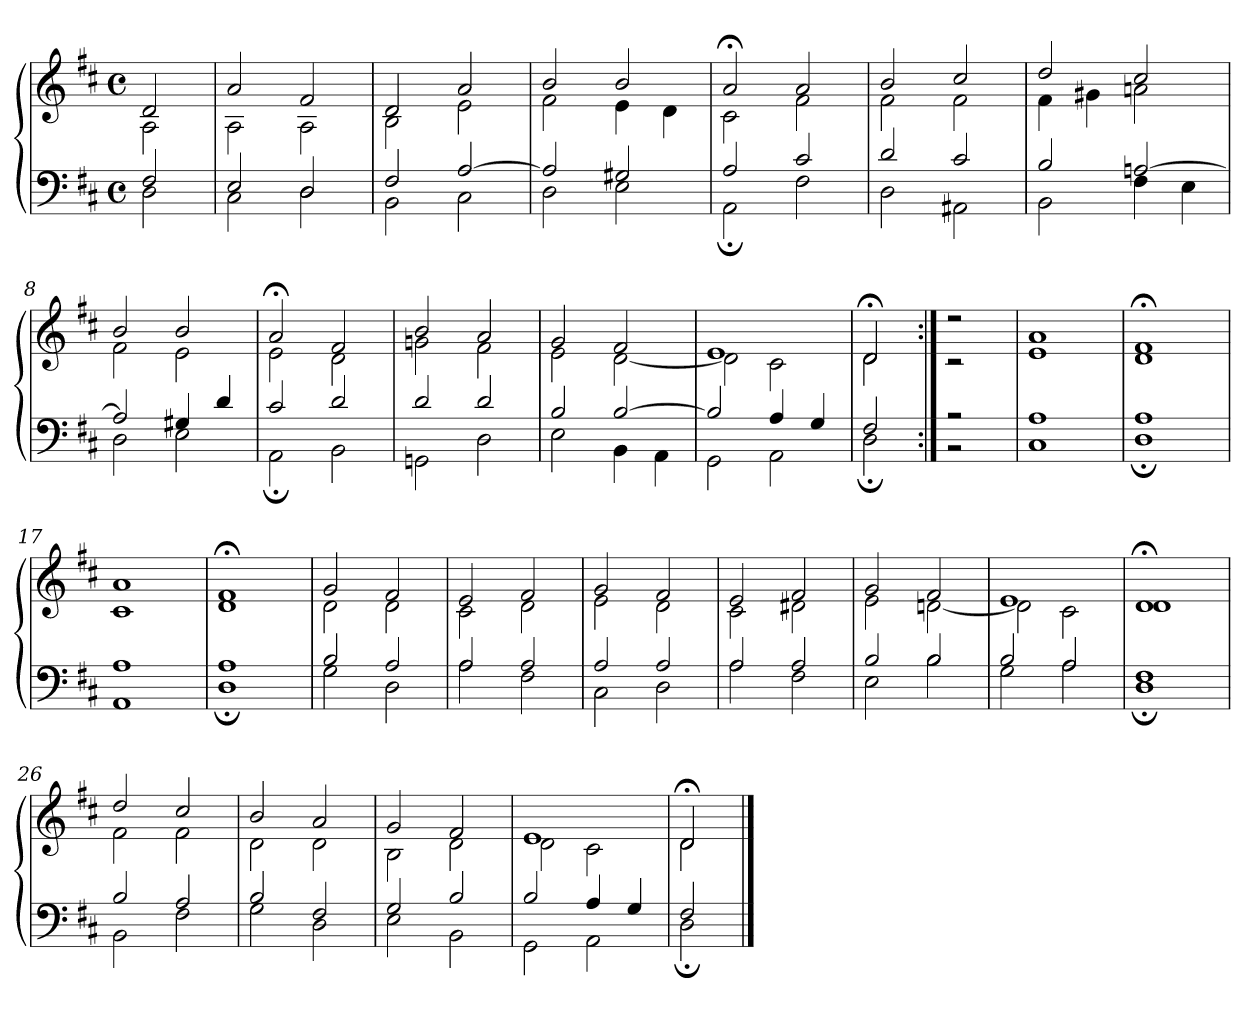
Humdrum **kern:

**kern	**kern
*part1	*part1
*staff2	*staff1
*clefF4	*clefG2
*k[f#c#]	*k[f#c#]
*M4/4	*M4/4
*met(c)	*met(c)
=1	=1
*^	*^
2F#	2D	2d	2A
=2	=2	=2	=2
2E	2C#	2a	2A
2D	2D	2f#	2A
=3	=3	=3	=3
2F#	2BB	2d	2B
[2A	2C#	2a	2e
=4	=4	=4	=4
2A]	2D	2b	2f#
2G#X	2E	2b	4e
.	.	.	4d
=5	=5	=5	=5
2A	2AA;	2a;<	2c#
2c#	2F#	2a	2f#
=6	=6	=6	=6
2d	2D	2b	2f#
2c#	2AA#X	2cc#	2f#
=7	=7	=7	=7
2B	2BB	2dd	4f#
.	.	.	4g#X
[2An	4F#	2cc#	2an
.	4E	.	.
=8	=8	=8	=8
2A]	2D	2b	2f#
4G#X	2E	2b	2e
4d	.	.	.
=9	=9	=9	=9
2c#	2AA;	2a;<	2e
2d	2BB	2f#	2d
=10	=10	=10	=10
2d	2GGn	2b	2gn
2d	2D	2a	2f#
!!LO:LB:g=z	!!
=11	=11	=11	=11
2B	2E	2g	2e
[2B	4BB	2f#	[2d
.	4AA	.	.
=12	=12	=12	=12
2B]	2GG	1e	2d]
4A	2AA	.	2c#
4G	.	.	.
=13	=13	=13	=13
2F#	2D;	2d;<	2d
=14:|!	=14:|!	=14:|!	=14:|!
2r	2r	2r	2r
=15	=15	=15	=15
1A	1C#	1a	1e
=16	=16	=16	=16
1A	1D;	1f#;<	1d
=17	=17	=17	=17
1A	1AA	1a	1c#
=18	=18	=18	=18
1A	1D;	1f#;<	1d
=19	=19	=19	=19
2B	2G	2g	2d
2A	2D	2f#	2d
=20	=20	=20	=20
2A	2A	2e	2c#
2A	2F#	2f#	2d
!!LO:LB:g=z	!!
=21	=21	=21	=21
2A	2C#	2g	2e
2A	2D	2f#	2d
=22	=22	=22	=22
2A	2A	2e	2c#
2A	2F#	2f#	2d#X
=23	=23	=23	=23
2B	2E	2g	2e
2B	2B	2f#	[2dn
=24	=24	=24	=24
2B	2G	1e	2d]
2A	2A	.	2c#
=25	=25	=25	=25
1F#	1D;	1d;<	1d
=26	=26	=26	=26
2B	2BB	2dd	2f#
2A	2F#	2cc#	2f#
=27	=27	=27	=27
2B	2G	2b	2d
2F#	2D	2a	2d
=28	=28	=28	=28
2G	2E	2g	2B
2B	2BB	2f#	2d
=29	=29	=29	=29
2B	2GG	1e	2d
4A	2AA	.	2c#
4G	.	.	.
=30	=30	=30	=30
2F#	2D;	2d;<	2d
*v	*v	*	*
*	*v	*v
==	==
*-	*-
